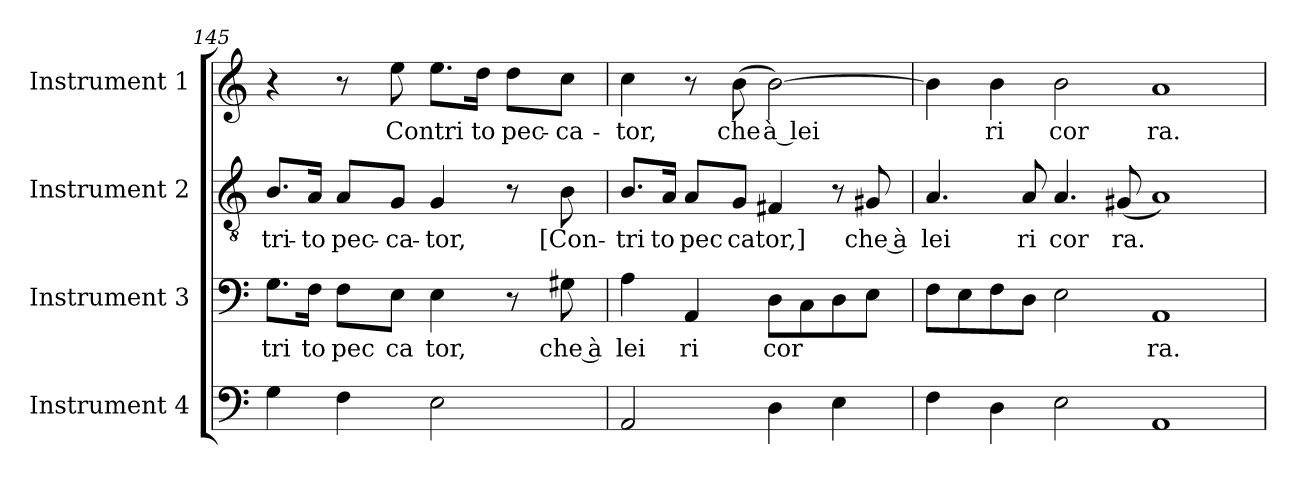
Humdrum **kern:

**kern	**kern	**text	**kern	**text	**kern	**text
*part4	*part3	*part3	*part2	*part2	*part1	*part1
*staff4	*staff3	*staff3	*staff2	*staff2	*staff1	*staff1
*I"Instrument 4	*I"Instrument 3	*	*I"Instrument 2	*	*I"Instrument 1	*
*clefF4	*clefF4	*	*clefGv2	*	*clefG2	*
*k[]	*k[]	*	*k[]	*	*k[]	*
=145	=145	=145	=145	=145	=145	=145
!	!	!LO:LY:b	!	!LO:LY:b	!	!
4G\	8.G\L	tri	8.B/L	-tri-	4r	.
!	!	!LO:LY:b	!	!LO:LY:b	!	!
.	16F\Jk	to	16A/Jk	-to	.	.
!	!	!LO:LY:b	!	!LO:LY:b	!	!
4F\	8F\L	pec	8A/L	pec-	8r	.
!	!	!LO:LY:b	!	!LO:LY:b	!	!LO:LY:b
.	8E\J	ca	8G/J	-ca-	8ee\	Contri
!	!	!LO:LY:b	!	!LO:LY:b	!	!
2E\	4E\	tor,	4G/	-tor,	8.ee\L	.
!	!	!	!	!	!	!LO:LY:b
.	.	.	.	.	16dd\Jk	-to
!	!	!	!	!	!	!LO:LY:b
.	8r	.	8r	.	8dd\L	pec-
!	!	!LO:LY:b	!	!LO:LY:b	!	!LO:LY:b
.	8G#X\	che à	8B\	[Con-	8cc\J	-ca-
!!LO:PB:g=z
=146	=146	=146	=146	=146	=146	=146
!	!	!LO:LY:b	!	!LO:LY:b	!	!LO:LY:b
2AA/	4A\	lei	8.B/L	-tri	4cc\	-tor,
!	!	!	!	!LO:LY:b	!	!
.	.	.	16A/Jk	to	.	.
!	!	!LO:LY:b	!	!LO:LY:b	!	!
.	4AA/	ri	8A/L	pec	8r	.
!	!	!	!	!LO:LY:b	!	!LO:LY:b
.	.	.	8G/J	cator,]	(<8b\	che
!	!	!LO:LY:b	!	!	!	!LO:LY:b
4D>\	8D\L	cor	4F#X/	.	[>2b\)	à lei
.	8C\	.	.	.	.	.
4E\	8D\	.	8r	.	.	.
!	!	!	!	!LO:LY:b	!	!
.	8E\J	.	8G#X/	che à	.	.
=147	=147	=147	=147	=147	=147	=147
!	!	!	!	!LO:LY:b	!	!
4F\	8F\L	.	4.A/	lei	4b\]	.
.	8E\	.	.	.	.	.
!	!	!	!	!	!	!LO:LY:b
4D\	8F\	.	.	.	4b\	ri
!	!	!	!	!LO:LY:b	!	!
.	8D\J	.	8A/	ri	.	.
!	!	!	!	!LO:LY:b	!	!LO:LY:b
2E\	2E\	.	4.A/	cor	2b\	cor
!	!	!	!	!LO:LY:b	!	!
.	.	.	(<8G#X/	ra.	.	.
!	!	!LO:LY:b	!	!	!	!LO:LY:b
1AA	1AA	ra.	1A)	.	1a	ra.
=	=	=	=	=	=	=
*-	*-	*-	*-	*-	*-	*-
